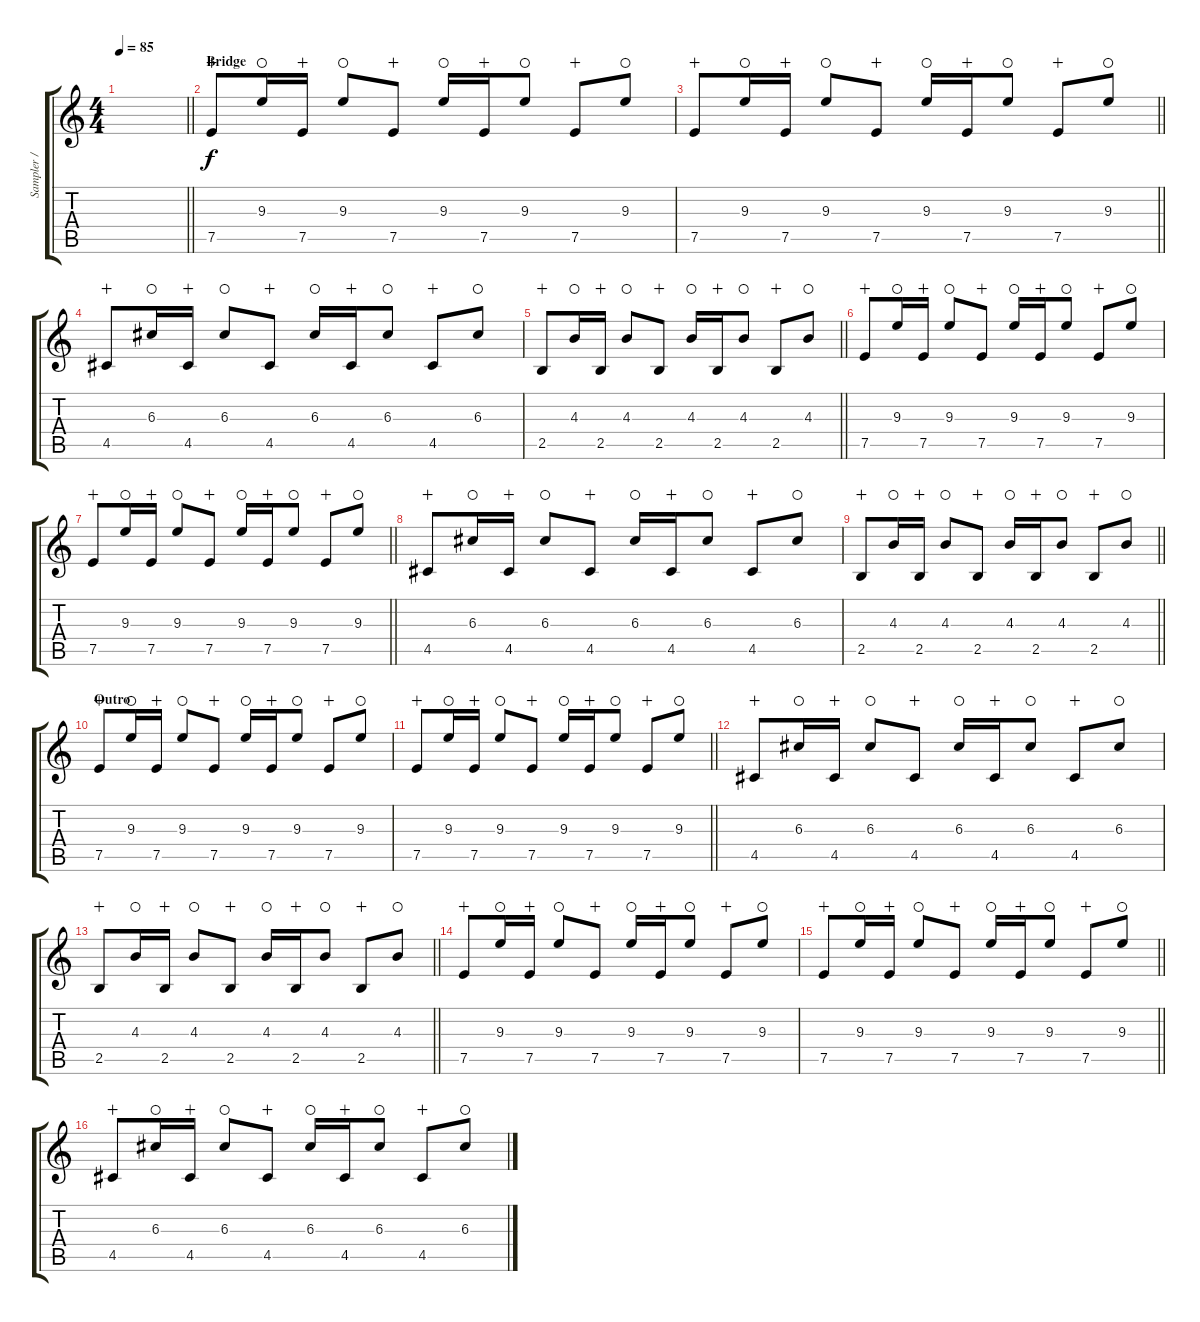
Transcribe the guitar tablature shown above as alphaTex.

\track ("Sampler / Guitar #1" "Sampler / ") {instrument overdrivenguitar}
\staff {score tabs}
\tuning (E4 B3 G3 D3 A2 E2) {hide}
\ts (4 4)
\tempo 85
\clef g2
\barLineRight lightlight
\ks c
|
\section ("" "Bridge")
7.5.8{wahc} 9.3.16{waho} 7.5.16{wahc} 9.3.8{waho} 7.5.8{wahc} 9.3.16{waho} 7.5.16{wahc} 9.3.8{waho} 7.5.8{wahc} 9.3.8{waho} |
\barLineRight lightlight
7.5.8{wahc} 9.3.16{waho} 7.5.16{wahc} 9.3.8{waho} 7.5.8{wahc} 9.3.16{waho} 7.5.16{wahc} 9.3.8{waho} 7.5.8{wahc} 9.3.8{waho} |
4.5.8{wahc} 6.3.16{waho} 4.5.16{wahc} 6.3.8{waho} 4.5.8{wahc} 6.3.16{waho} 4.5.16{wahc} 6.3.8{waho} 4.5.8{wahc} 6.3.8{waho} |
\barLineRight lightlight
2.5.8{wahc} 4.3.16{waho} 2.5.16{wahc} 4.3.8{waho} 2.5.8{wahc} 4.3.16{waho} 2.5.16{wahc} 4.3.8{waho} 2.5.8{wahc} 4.3.8{waho} |
7.5.8{wahc} 9.3.16{waho} 7.5.16{wahc} 9.3.8{waho} 7.5.8{wahc} 9.3.16{waho} 7.5.16{wahc} 9.3.8{waho} 7.5.8{wahc} 9.3.8{waho} |
\barLineRight lightlight
7.5.8{wahc} 9.3.16{waho} 7.5.16{wahc} 9.3.8{waho} 7.5.8{wahc} 9.3.16{waho} 7.5.16{wahc} 9.3.8{waho} 7.5.8{wahc} 9.3.8{waho} |
4.5.8{wahc} 6.3.16{waho} 4.5.16{wahc} 6.3.8{waho} 4.5.8{wahc} 6.3.16{waho} 4.5.16{wahc} 6.3.8{waho} 4.5.8{wahc} 6.3.8{waho} |
\barLineRight lightlight
2.5.8{wahc} 4.3.16{waho} 2.5.16{wahc} 4.3.8{waho} 2.5.8{wahc} 4.3.16{waho} 2.5.16{wahc} 4.3.8{waho} 2.5.8{wahc} 4.3.8{waho} |
\section ("" "Outro")
7.5.8{wahc} 9.3.16{waho} 7.5.16{wahc} 9.3.8{waho} 7.5.8{wahc} 9.3.16{waho} 7.5.16{wahc} 9.3.8{waho} 7.5.8{wahc} 9.3.8{waho} |
\barLineRight lightlight
7.5.8{wahc} 9.3.16{waho} 7.5.16{wahc} 9.3.8{waho} 7.5.8{wahc} 9.3.16{waho} 7.5.16{wahc} 9.3.8{waho} 7.5.8{wahc} 9.3.8{waho} |
4.5.8{wahc} 6.3.16{waho} 4.5.16{wahc} 6.3.8{waho} 4.5.8{wahc} 6.3.16{waho} 4.5.16{wahc} 6.3.8{waho} 4.5.8{wahc} 6.3.8{waho} |
\barLineRight lightlight
2.5.8{wahc} 4.3.16{waho} 2.5.16{wahc} 4.3.8{waho} 2.5.8{wahc} 4.3.16{waho} 2.5.16{wahc} 4.3.8{waho} 2.5.8{wahc} 4.3.8{waho} |
7.5.8{wahc} 9.3.16{waho} 7.5.16{wahc} 9.3.8{waho} 7.5.8{wahc} 9.3.16{waho} 7.5.16{wahc} 9.3.8{waho} 7.5.8{wahc} 9.3.8{waho} |
\barLineRight lightlight
7.5.8{wahc} 9.3.16{waho} 7.5.16{wahc} 9.3.8{waho} 7.5.8{wahc} 9.3.16{waho} 7.5.16{wahc} 9.3.8{waho} 7.5.8{wahc} 9.3.8{waho} |
4.5.8{wahc} 6.3.16{waho} 4.5.16{wahc} 6.3.8{waho} 4.5.8{wahc} 6.3.16{waho} 4.5.16{wahc} 6.3.8{waho} 4.5.8{wahc} 6.3.8{waho}
